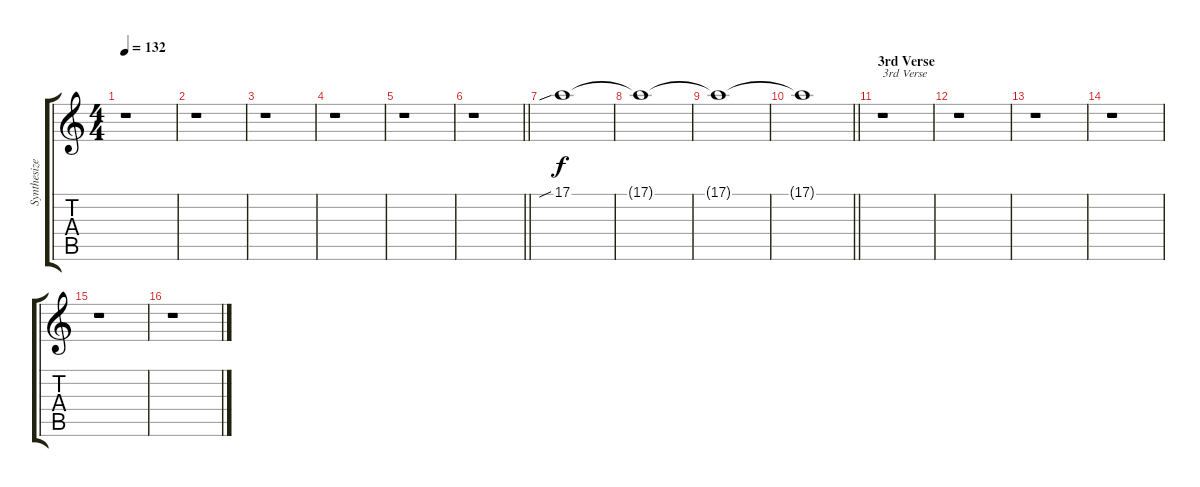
\track ("Synthesizer 2" "Synthesize") {instrument lead2sawtooth}
\staff {score tabs}
\tuning (E4 B3 G3 D3 A2 E2) {hide}
\ts (4 4)
\tempo 132
\clef g2
\ks c
r.1{dy f} |
r.1 |
r.1 |
r.1 |
r.1 |
\barLineRight lightlight
r.1 |
17.1{sib}.1 |
17.1{t}.1 |
17.1{t}.1 |
\barLineRight lightlight
17.1{t}.1 |
\section ("" "3rd Verse")
r.1{txt "3rd Verse"} |
r.1 |
r.1 |
r.1 |
r.1 |
r.1
